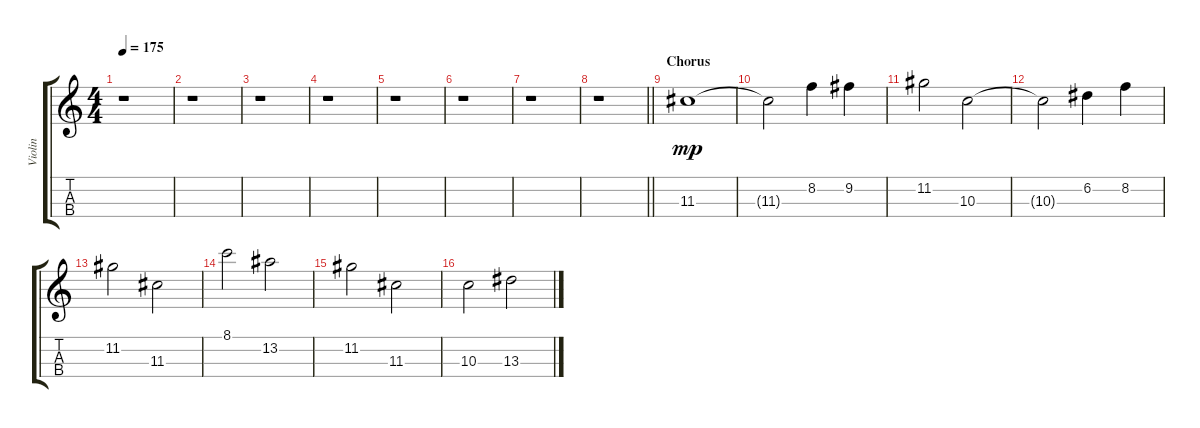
\track ("Violin" "Violin") {instrument violin}
\staff {score tabs}
\tuning (E5 A4 D4 G3) {hide}
\ts (4 4)
\tempo 175
\clef g2
\ks c
r.1{dy f} |
r.1 |
r.1 |
r.1 |
r.1 |
r.1 |
r.1 |
\barLineRight lightlight
r.1 |
\section ("" "Chorus")
11.3.1{dy mp} |
11.3{t}.2 8.2.4 9.2.4 |
11.2.2 10.3.2 |
10.3{t}.2 6.2.4 8.2.4 |
11.2.2 11.3.2 |
8.1.2 13.2.2 |
11.2.2 11.3.2 |
10.3.2 13.3.2
